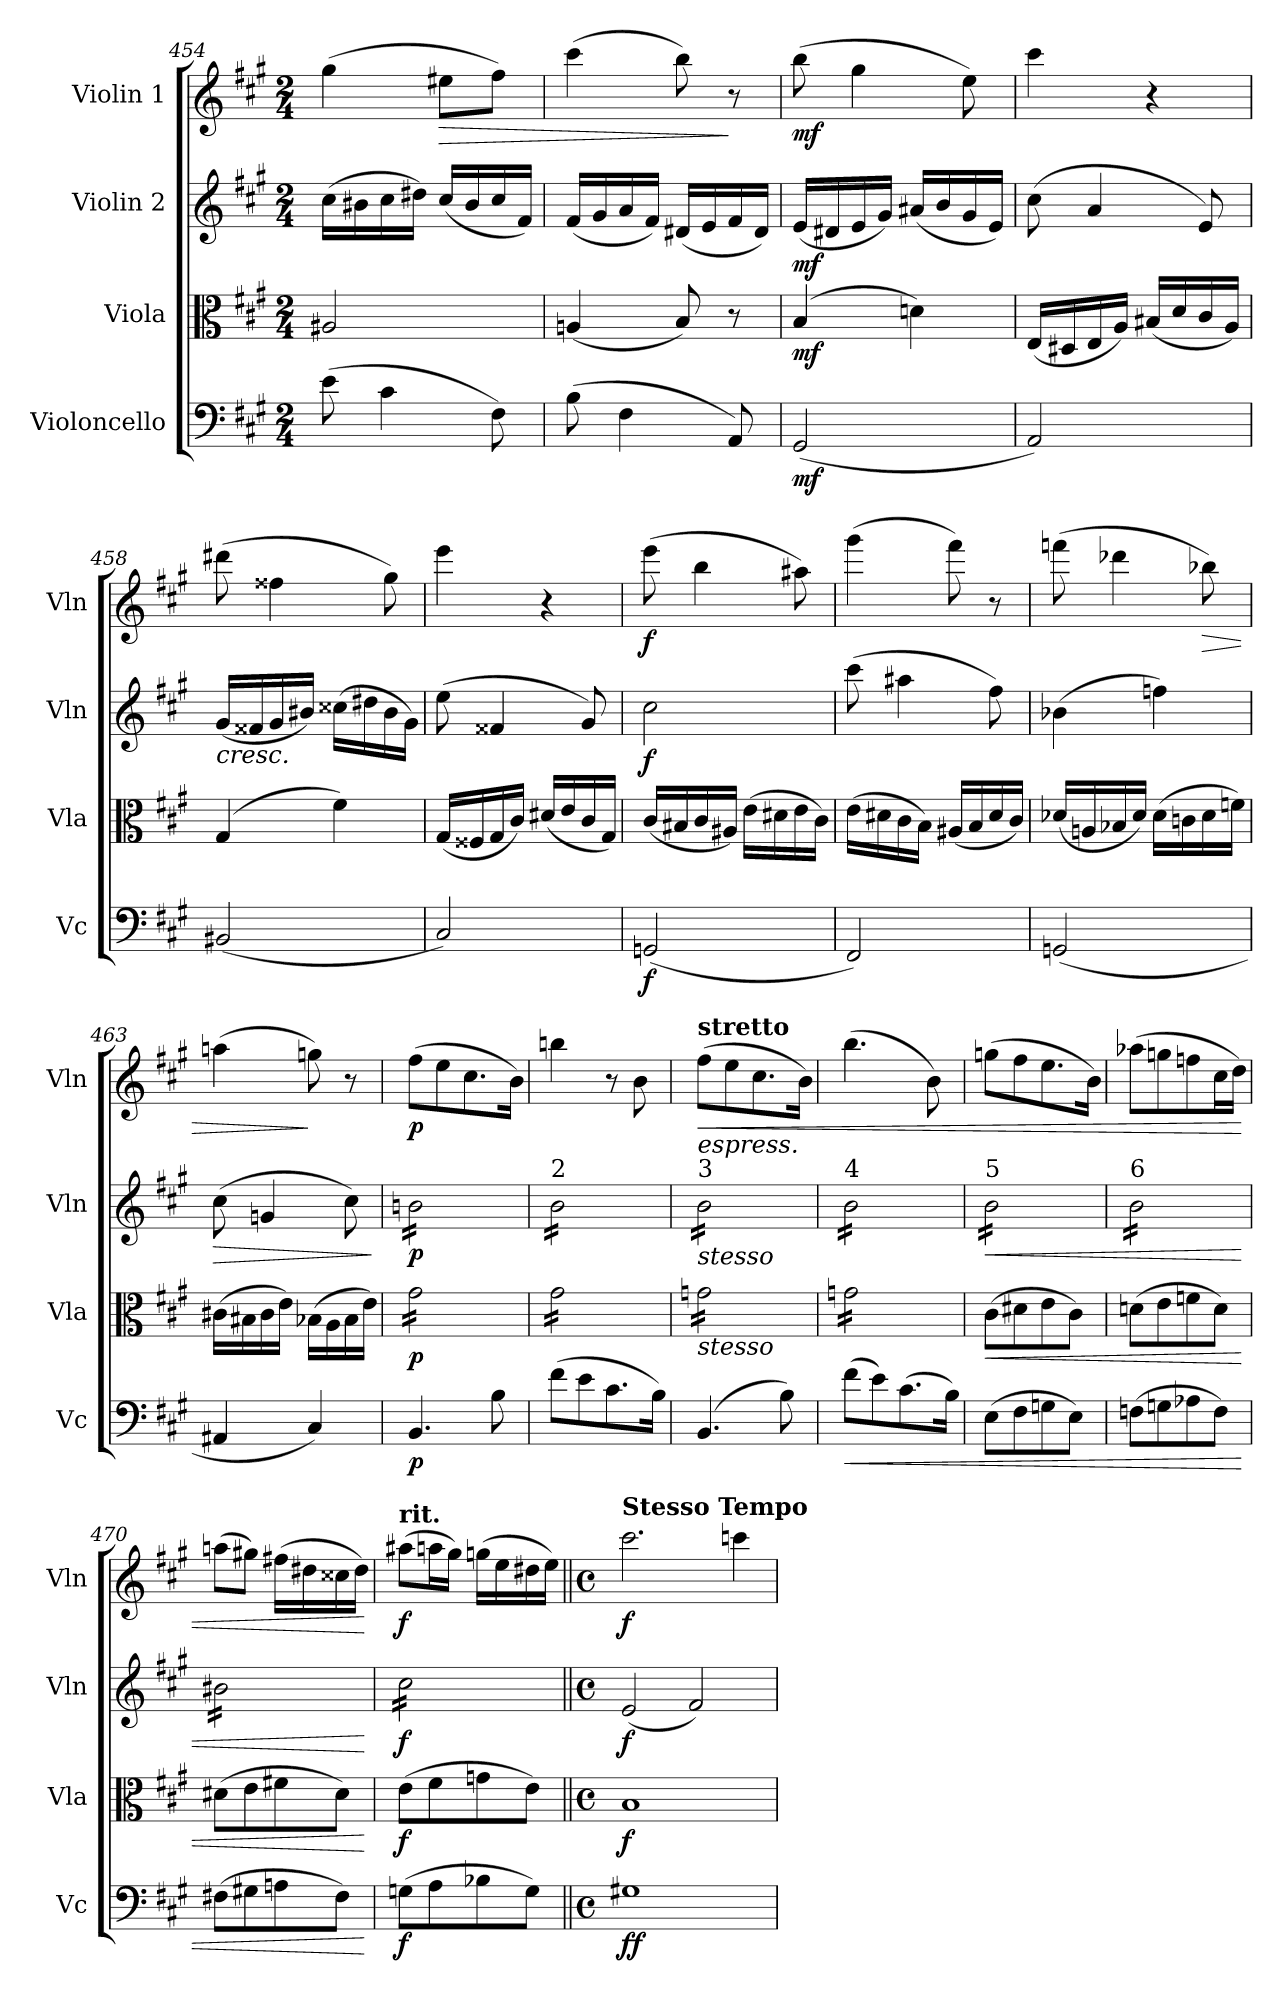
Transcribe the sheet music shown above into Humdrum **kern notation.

**kern	**dynam	**kern	**dynam	**kern	**dynam	**kern	**dynam
*part4	*part4	*part3	*part3	*part2	*part2	*part1	*part1
*staff4	*staff4	*staff3	*staff3	*staff2	*staff2	*staff1	*staff1
*I"Violoncello	*	*I"Viola	*	*I"Violin 2	*	*I"Violin 1	*
*I'Vc	*	*I'Vla	*	*I'Vln	*	*I'Vln	*
*clefF4	*	*clefC3	*	*clefG2	*	*clefG2	*
*k[f#c#g#]	*	*k[f#c#g#]	*	*k[f#c#g#]	*	*k[f#c#g#]	*
*M2/4	*	*M2/4	*	*M2/4	*	*M2/4	*
=454	=454	=454	=454	=454	=454	=454	=454
(>8e\	.	2A#X/	.	(>16cc#\LL	.	(>4gg#\	.
.	.	.	.	16b#X\	.	.	.
4c#\	.	.	.	16cc#\	.	.	.
.	.	.	.	16dd#X\JJ)	.	.	.
!	!	!	!	!	!	!	!LO:HP:b
.	.	.	.	(>16cc#/LL	.	8ee#X\L	>
.	.	.	.	16b#/	.	.	.
8F#\)	.	.	.	16cc#/	.	8ff#\J)	.
.	.	.	.	16f#/JJ)	.	.	.
=455	=455	=455	=455	=455	=455	=455	=455
(>8B\	.	(<4An/	.	(<16f#/LL	.	(>4ccc#\	.
.	.	.	.	16g#/	.	.	.
4F#\	.	.	.	16a/	.	.	.
.	.	.	.	16f#/JJ)	.	.	.
.	.	8B/)	.	(<16d#X/LL	.	8bb\)	.
.	.	.	.	16e/	.	.	.
8AA/)	.	8r	.	16f#/	.	8r	]
.	.	.	.	16d#/JJ)	.	.	.
=456	=456	=456	=456	=456	=456	=456	=456
!	!LO:DY:b	!	!LO:DY:b	!	!LO:DY:b	!	!LO:DY:b
(<2GG#/	mf	(>4B/	mf	(<16e/LL	mf	(>8bb\	mf
.	.	.	.	16d#X/	.	.	.
.	.	.	.	16e/	.	4gg#\	.
.	.	.	.	16g#/JJ)	.	.	.
.	.	4dn\)	.	(<16a#X/LL	.	.	.
.	.	.	.	16b/	.	.	.
.	.	.	.	16g#/	.	8ee\)	.
.	.	.	.	16e/JJ)	.	.	.
=457	=457	=457	=457	=457	=457	=457	=457
2AA/)	.	(<16E/LL	.	(>8cc#\	.	4ccc#\	.
.	.	16D#X/	.	.	.	.	.
.	.	16E/	.	4a/	.	.	.
.	.	16A/JJ)	.	.	.	.	.
.	.	(<16B#X/LL	.	.	.	4r	.
.	.	16d/	.	.	.	.	.
.	.	16c#/	.	8e/)	.	.	.
.	.	16A/JJ)	.	.	.	.	.
!!LO:PB:g=z
=458	=458	=458	=458	=458	=458	=458	=458
!	!	!	!	!LO:TX:b:i:t=cresc.	!	!	!
!	!	!	!	!	!	!	!LO:DY:b
(<2BB#X/	.	(>4G#/	.	(<16g#/LL	.	(>8ddd#X\	other-dynamics
.	.	.	.	16f##X/	.	.	.
.	.	.	.	16g#/	.	4ff##X\	.
.	.	.	.	16b#X/JJ)	.	.	.
.	.	4f#\)	.	(>16cc##X\LL	.	.	.
.	.	.	.	16dd#X\	.	.	.
.	.	.	.	16b#\	.	8gg#\)	.
.	.	.	.	16g#\JJ)	.	.	.
=459	=459	=459	=459	=459	=459	=459	=459
2C#/)	.	(<16G#/LL	.	(>8ee\	.	4eee\	.
.	.	16F##X/	.	.	.	.	.
.	.	16G#/	.	4f##X/	.	.	.
.	.	16c#/JJ)	.	.	.	.	.
.	.	(<16d#X/LL	.	.	.	4r	.
.	.	16e/	.	.	.	.	.
.	.	16c#/	.	8g#/)	.	.	.
.	.	16G#/JJ)	.	.	.	.	.
=460	=460	=460	=460	=460	=460	=460	=460
!	!LO:DY:b	!	!	!	!LO:DY:b	!	!LO:DY:b
(<2GGn/	f	(<16c#/LL	.	2cc#\	f	(>8eee\	f
.	.	16B#X/	.	.	.	.	.
.	.	16c#/	.	.	.	4bb\	.
.	.	16A#X/JJ)	.	.	.	.	.
.	.	(>16e\LL	.	.	.	.	.
.	.	16d#X\	.	.	.	.	.
.	.	16e\	.	.	.	8aa#X\)	.
.	.	16c#\JJ)	.	.	.	.	.
=461	=461	=461	=461	=461	=461	=461	=461
2FF#/)	.	(>16e\LL	.	(>8ccc#\	.	(>4ggg#\	.
.	.	16d#X\	.	.	.	.	.
.	.	16c#\	.	4aa#X\	.	.	.
.	.	16B\JJ)	.	.	.	.	.
.	.	(<16A#X/LL	.	.	.	8fff#\)	.
.	.	16B/	.	.	.	.	.
.	.	16d#/	.	8ff#\)	.	8r	.
.	.	16c#/JJ)	.	.	.	.	.
=462	=462	=462	=462	=462	=462	=462	=462
(<2GGn/	.	(<16d-X/LL	.	(>4b-X\	.	(>8fffn\	.
.	.	16An/	.	.	.	.	.
.	.	16B-X/	.	.	.	4ddd-X\	.
.	.	16d-/JJ)	.	.	.	.	.
.	.	(>16d-\LL	.	4ffn\)	.	.	.
.	.	16cn\	.	.	.	.	.
!	!	!	!	!	!	!	!LO:HP:b
.	.	16d-\	.	.	.	8bb-X\)	>
.	.	16fn\JJ)	.	.	.	.	.
=463	=463	=463	=463	=463	=463	=463	=463
!	!	!	!	!	!LO:HP:b	!	!
4AA#X/	.	(>16c#X\LL	.	(>8cc#\	>	(>4aan\	.
.	.	16B#X\	.	.	.	.	.
.	.	16c#\	.	4gn/	.	.	.
.	.	16e\JJ)	.	.	.	.	.
4C#/)	.	(>16B-X\LL	.	.	.	8ggn\)	]
.	.	16A\	.	.	.	.	.
.	.	16B-\	.	8cc#\)	.	8r	.
.	.	16e\JJ)	.	.	.	.	.
.	.	.	.	.	]	.	.
=464	=464	=464	=464	=464	=464	=464	=464
!	!	!	!	!LO:TX:a:t=1	!	!	!
!	!LO:DY:b	!	!LO:DY:b	!	!LO:DY:b	!	!LO:DY:b
*	*	*tremolo	*	*	*	*	*
*	*	*	*	*tremolo	*	*	*
4.BB/	p	16g#\LL	p	16bn\LL	p	(>8ff#\L	p
.	.	16g#\	.	16bn\	.	.	.
.	.	16g#\	.	16bn\	.	8ee\	.
.	.	16g#\	.	16bn\	.	.	.
.	.	16g#\	.	16bn\	.	8.cc#\	.
.	.	16g#\	.	16bn\	.	.	.
8B\	.	16g#\	.	16bn\	.	.	.
.	.	16g#\JJ	.	16bn\JJ	.	16b\Jk)	.
=465	=465	=465	=465	=465	=465	=465	=465
!	!	!	!	!LO:TX:a:t=2	!	!	!
(>8f#\L	.	16g#\LL	.	16b\LL	.	4bbn\	.
.	.	16g#\	.	16b\	.	.	.
8e\	.	16g#\	.	16b\	.	.	.
.	.	16g#\	.	16b\	.	.	.
8.c#\	.	16g#\	.	16b\	.	8r	.
.	.	16g#\	.	16b\	.	.	.
.	.	16g#\	.	16b\	.	8b\	.
16B\Jk)	.	16g#\JJ	.	16b\JJ	.	.	.
!!LO:LB:g=z
=466	=466	=466	=466	=466	=466	=466	=466
!	!	!	!	!	!	!LO:TX:b:i:t=espress.	!
!	!	!	!	!	!	!LO:TX:a:B:t=stretto	!
!	!	!	!	!LO:TX:a:t=3	!	!	!
!	!	!	!	!LO:TX:b:i:t=stesso	!	!	!
!	!	!LO:TX:b:i:t=stesso	!	!	!	!	!
!	!	!	!	!	!	!	!LO:HP:b
(>4.BB/	.	16gn\LL	.	16b\LL	.	(>8ff#\L	<
.	.	16gn\	.	16b\	.	.	.
.	.	16gn\	.	16b\	.	8ee\	.
.	.	16gn\	.	16b\	.	.	.
.	.	16gn\	.	16b\	.	8.cc#\	.
.	.	16gn\	.	16b\	.	.	.
8B\)	.	16gn\	.	16b\	.	.	.
.	.	16gn\JJ	.	16b\JJ	.	16b\Jk)	.
=467	=467	=467	=467	=467	=467	=467	=467
!	!	!	!	!LO:TX:a:t=4	!	!	!
!	!LO:HP:b	!	!	!	!	!	!
(>8f#\L	<	16gn\LL	.	16b\LL	.	(>4.bb\	.
.	.	16gn\	.	16b\	.	.	.
8e\)	.	16gn\	.	16b\	.	.	.
.	.	16gn\	.	16b\	.	.	.
(>8.c#\	.	16gn\	.	16b\	.	.	.
.	.	16gn\	.	16b\	.	.	.
.	.	16gn\	.	16b\	.	8b\)	.
16B\Jk)	.	16gn\JJ	.	16b\JJ	.	.	.
*	*	*Xtremolo	*	*	*	*	*
=468	=468	=468	=468	=468	=468	=468	=468
!	!	!	!	!LO:TX:a:t=5	!	!	!
!	!	!	!LO:HP:b	!	!LO:HP:b	!	!
(>8E\L	.	(>8c#\L	<	16b\LL	<	(>8ggn\L	.
.	.	.	.	16b\	.	.	.
8F#\	.	8d#X\	.	16b\	.	8ff#\	.
.	.	.	.	16b\	.	.	.
8Gn\	.	8e\	.	16b\	.	8.ee\	.
.	.	.	.	16b\	.	.	.
8E\J)	.	8c#\J)	.	16b\	.	.	.
.	.	.	.	16b\JJ	.	16b\Jk)	.
=469	=469	=469	=469	=469	=469	=469	=469
!	!	!	!	!LO:TX:a:t=6	!	!	!
(>8Fn\L	.	(>8dn\L	.	16b\LL	.	(>8aa-X\L	.
.	.	.	.	16b\	.	.	.
8Gn\	.	8e\	.	16b\	.	8ggn\	.
.	.	.	.	16b\	.	.	.
8A-X\	.	8fn\	.	16b\	.	8ffn\	.
.	.	.	.	16b\	.	.	.
8F\J)	.	8d\J)	.	16b\	.	16cc#\L	.
.	.	.	.	16b\JJ	.	16dd\JJ)	.
=470	=470	=470	=470	=470	=470	=470	=470
(>8F#X\L	.	(>8d#X\L	.	16b#X\LL	.	(>8aan\L	.
.	.	.	.	16b#X\	.	.	.
8G#X\	.	8e\	.	16b#X\	.	8gg#X\J)	.
.	.	.	.	16b#X\	.	.	.
8An\	.	8f#X\	.	16b#X\	.	(>16ff#X\LL	.
.	.	.	.	16b#X\	.	16dd#X\	.
8F#\J)	.	8d#\J)	.	16b#X\	.	16cc##X\	.
.	.	.	.	16b#X\JJ	.	16dd#\JJ)	.
.	[	.	[	.	[	.	[
=471	=471	=471	=471	=471	=471	=471	=471
!	!	!	!	!	!	!LO:TX:a:B:t=rit.	!
!	!LO:DY:b	!	!LO:DY:b	!	!LO:DY:b	!	!LO:DY:b
(>8Gn\L	f	(>8e\L	f	16cc#\LL	f	(>8aa#X\L	f
.	.	.	.	16cc#\	.	.	.
8A\	.	8f#\	.	16cc#\	.	16aan\L	.
.	.	.	.	16cc#\	.	16gg#\JJ)	.
8B-X\	.	8gn\	.	16cc#\	.	(>16ggn\LL	.
.	.	.	.	16cc#\	.	16ee\	.
8G\J)	.	8e\J)	.	16cc#\	.	16dd#X\	.
.	.	.	.	16cc#\JJ	.	16ee\JJ)	.
*	*	*	*	*Xtremolo	*	*	*
=472||	=472||	=472||	=472||	=472||	=472||	=472||	=472||
*M4/4	*	*M4/4	*	*M4/4	*	*M4/4	*
*met(c)	*	*met(c)	*	*met(c)	*	*met(c)	*
!	!	!	!	!	!	!LO:TX:a:B:t=Stesso Tempo	!
!	!LO:DY:b	!	!	!	!	!	!
!	!LO:DY:n=1:b	!	!LO:DY:b	!	!LO:DY:b	!	!LO:DY:b
1G#X	f f	1B	f	(<2e/	f	2.ccc#\	f
.	.	.	.	2f#/)	.	.	.
.	.	.	.	.	.	4cccn\	.
=	=	=	=	=	=	=	=
*-	*-	*-	*-	*-	*-	*-	*-
